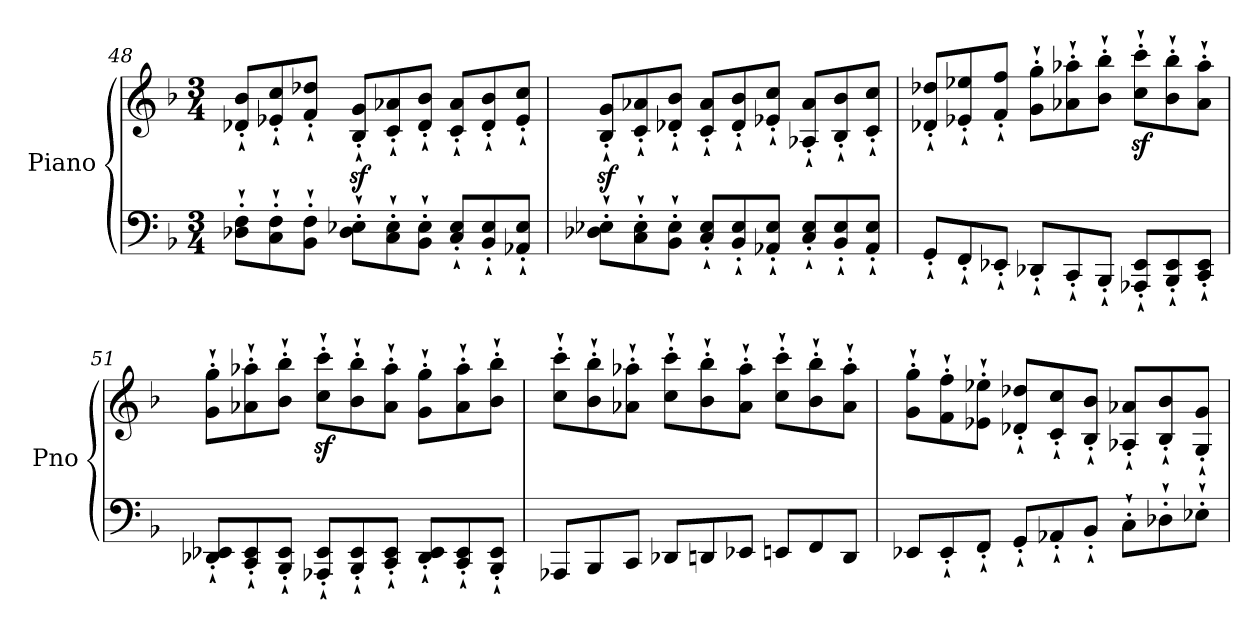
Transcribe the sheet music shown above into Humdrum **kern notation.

**kern	**kern
*part1	*part1
*staff2	*staff1
*I"Piano	*
*I'Pno	*
*clefF4	*clefG2
*k[b-]	*k[b-]
*F:	*F:
*M3/4	*M3/4
*Xtuplet	*Xtuplet
=48	=48
12D-X\`' 12F\`'L	12d-X/`' 12b-/`'L
12C\`' 12F\`'	12e-X/`' 12cc/`'
12BB-\`' 12F\`'J	12f/`' 12dd-X/`'J
12D-\`' 12E-X\`'L	12B-/z<`' 12g/z<`'L
12C\`' 12E-\`'	12c/`' 12a-X/`'
12BB-\`' 12E-\`'J	12d-/`' 12b-/`'J
12C/`' 12E-/`'L	12c/`' 12a-/`'L
12BB-/`' 12E-/`'	12d-/`' 12b-/`'
12AA-X/`' 12E-/`'J	12e-/`' 12cc/`'J
=49	=49
12D-X\`' 12E-X\`'L	12B-/z<`' 12g/z<`'L
12C\`' 12E-\`'	12c/`' 12a-X/`'
12BB-\`' 12E-\`'J	12d-X/`' 12b-/`'J
12C/`' 12E-/`'L	12c/`' 12a-/`'L
12BB-/`' 12E-/`'	12d-/`' 12b-/`'
12AA-X/`' 12E-/`'J	12e-X/`' 12cc/`'J
12C/`' 12E-/`'L	12A-X/`' 12a-/`'L
12BB-/`' 12E-/`'	12B-/`' 12b-/`'
12AA-/`' 12E-/`'J	12c/`' 12cc/`'J
!!LO:LB:g=z
=50	=50
12GG`'/L	12d-X/`' 12dd-X/`'L
12FF`'/	12e-X/`' 12ee-X/`'
12EE-X`'/J	12f/`' 12ff/`'J
12DD-X`'/L	12g\`' 12gg\`'L
12CC`'/	12a-X\`' 12aa-X\`'
12BBB-`'/J	12b-\`' 12bb-\`'J
12AAA-X/`' 12EE-/`'L	12cc\z<`' 12ccc\z<`'L
12BBB-/`' 12EE-/`'	12b-\`' 12bb-\`'
12CC/`' 12EE-/`'J	12a-\`' 12aa-\`'J
=51	=51
12DD-X/`' 12EE-X/`'L	12g\`' 12gg\`'L
12CC/`' 12EE-/`'	12a-X\`' 12aa-X\`'
12BBB-/`' 12EE-/`'J	12b-\`' 12bb-\`'J
12AAA-X/`' 12EE-/`'L	12cc\z<`' 12ccc\z<`'L
12BBB-/`' 12EE-/`'	12b-\`' 12bb-\`'
12CC/`' 12EE-/`'J	12a-\`' 12aa-\`'J
12DD-/`' 12EE-/`'L	12g\`' 12gg\`'L
12CC/`' 12EE-/`'	12a-\`' 12aa-\`'
12BBB-/`' 12EE-/`'J	12b-\`' 12bb-\`'J
=52	=52
12AAA-X/L	12cc\`' 12ccc\`'L
12BBB-/	12b-\`' 12bb-\`'
12CC/J	12a-X\`' 12aa-X\`'J
12DD-X/L	12cc\`' 12ccc\`'L
12DDn/	12b-\`' 12bb-\`'
12EE-X/J	12a-\`' 12aa-\`'J
12EEn/L	12cc\`' 12ccc\`'L
12FF/	12b-\`' 12bb-\`'
12DD/J	12a-\`' 12aa-\`'J
!!LO:LB:g=z
=53	=53
12EE-X/L	12g\`' 12gg\`'L
12EE-`'/	12f\`' 12ff\`'
12FF`'/J	12e-X\`' 12ee-X\`'J
12GG`'/L	12d-X/`' 12dd-X/`'L
12AA-X`'/	12c/`' 12cc/`'
12BB-`'/J	12B-/`' 12b-/`'J
12C`'\L	12A-X/`' 12a-X/`'L
12D-X`'\	12B-/`' 12b-/`'
12E-X`'\J	12G/`' 12g/`'J
=	=
*-	*-
